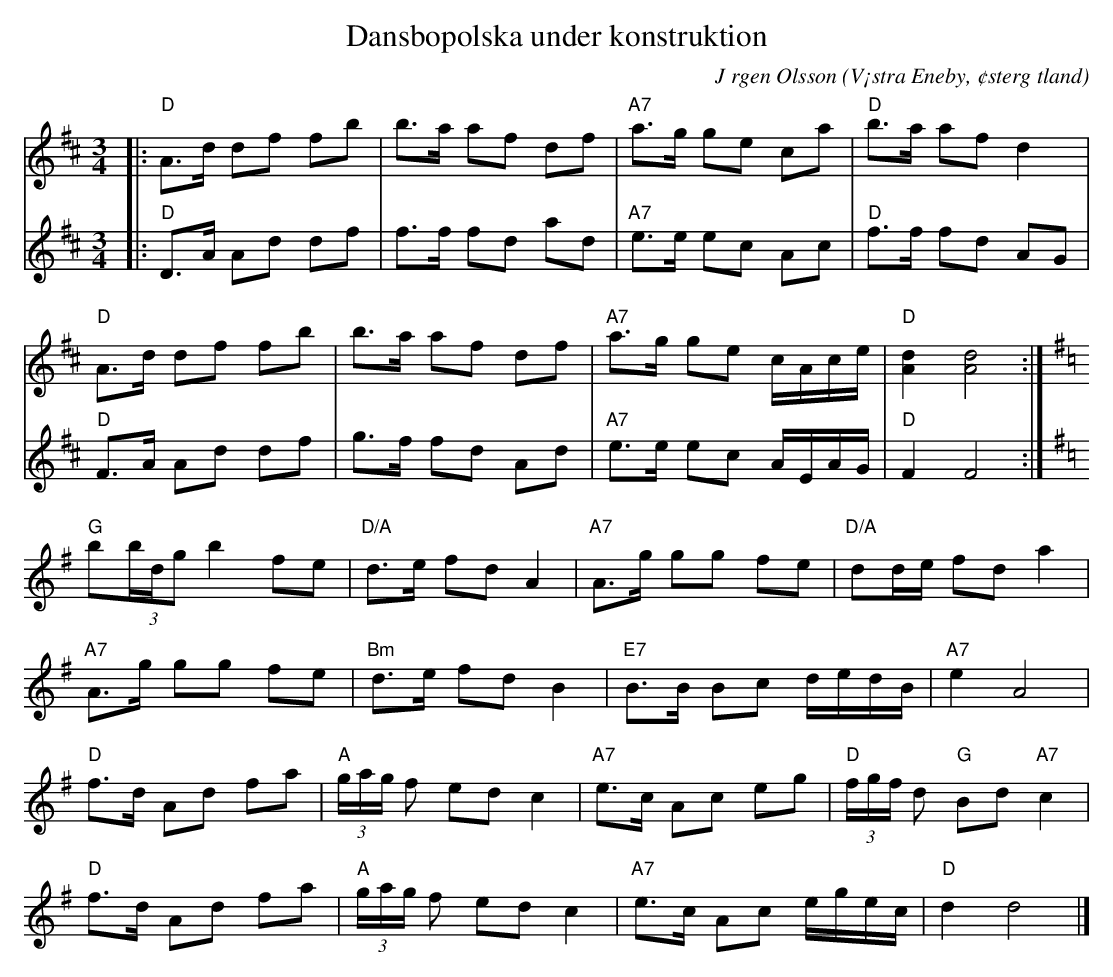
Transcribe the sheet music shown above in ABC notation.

X:1
T:Dansbopolska under konstruktion
C:J rgen Olsson
O:V¡stra Eneby, ¢sterg tland
M:3/4
L:1/8
K:D
V:1
|:"D"A>d df fb|b>a af df|"A7"a>g ge ca|"D"b>a af d2|
"D"A>d df fb|b>a af df|"A7"a>g ge c/A/c/e/|"D"[dA]2 [dA]4:|
[K:G]"G"b(3b/d/g b2 fe|"D/A"d>e fd A2|"A7"A>g gg fe|"D/A" dd/e/ fd a2|
"A7"A>g gg fe|"Bm"d>e fd B2|"E7"B>B Bc d/e/d/B/|"A7" e2 A4|
"D"f>d Ad fa|"A"(3g/a/g/ f ed c2|"A7"e>c Ac eg|"D"(3f/g/f/ d "G"Bd "A7"c2|
"D"f>d Ad fa|"A"(3g/a/g/ f ed c2|"A7"e>c Ac e/g/e/c/|"D"d2 d4 |]
V:2
|:"D"D>A Ad df|f>f fd ad|"A7"e>e ec Ac|"D"f>f fd AG|
"D"F>A Ad df|g>f fd Ad|"A7"e>e ec A/E/A/G/|"D"F2 F4:|
[K:G]
